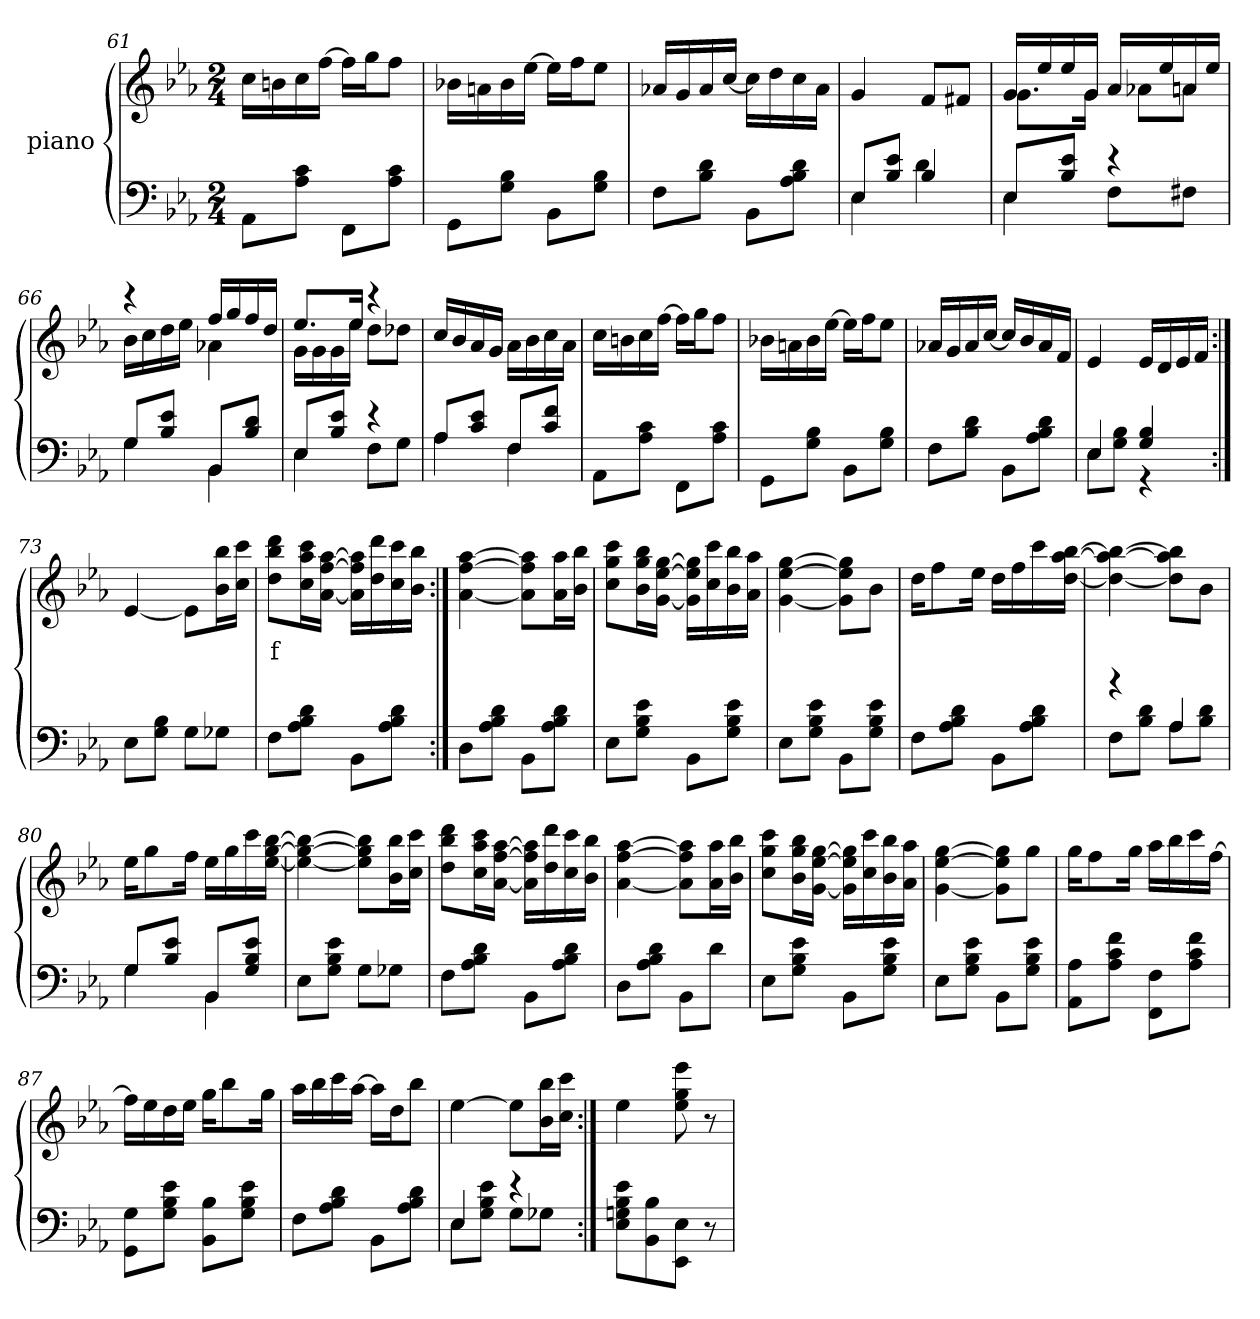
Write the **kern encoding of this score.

**kern	**kern	**text
*part2	*part1	*part1
*staff2	*staff1	*staff1
*I"piano	*I"piano	*
*clefF4	*clefG2	*
*k[b-e-a-]	*k[b-e-a-]	*
*M2/4	*M2/4	*
=61	=61	=61
8AA-L	16ccLL	.
.	16bn	.
8c 8A-J	16cc	.
.	[16ffJJ	.
8FFL	16ffLL]	.
.	16ggJ	.
8c 8A-J	8ffJ	.
=62	=62	=62
8GGL	16b-XLL	.
.	16an	.
8B- 8GJ	16b-	.
.	[16ee-JJ	.
8BB-L	16ee-LL]	.
.	16ffJ	.
8B- 8GJ	8ee-J	.
=63	=63	=63
8FL	16a-XLL	.
.	16g	.
8d 8B-J	16a-	.
.	[16ccJJ	.
8BB-L	16ccLL]	.
.	16dd	.
8d 8B- 8A-J	16cc	.
.	16a-JJ	.
=64	=64	=64
*^	*	*
8E-L	4E-	4g	.
8e- 8B-J	.	.	.
4B-	4d	8fL	.
.	.	8f#XJ	.
=65	=65	=65	=65
*	*	*^	*
8E-L	4E-	16gLL	8.gL	.
.	.	16ee-	.	.
8e- 8B-J	.	16ee-	.	.
.	.	16gJJ	16gJk	.
4r	8FL	16a-LL	8a-XL	.
.	.	16ee-	.	.
.	8F#XJ	16an	8anJ	.
.	.	16ee-JJ	.	.
=66	=66	=66	=66	=66
8GL	4G	4r	16b-LL	.
.	.	.	16cc	.
8e- 8B-J	.	.	16dd	.
.	.	.	16ee-JJ	.
8BB-L	4BB-	16ffLL	4a-X	.
.	.	16gg	.	.
8d 8B-J	.	16ff	.	.
.	.	16ddJJ	.	.
=67	=67	=67	=67	=67
8E-L	4E-	8.ee-L	16gLL	.
.	.	.	16g	.
8e- 8B-J	.	.	16g	.
.	.	16ee-Jk	16ee-JJ	.
4r	8FL	4r	8ddL	.
.	8GJ	.	8dd-XJ	.
*	*	*v	*v	*
=68	=68	=68	=68
8A-L	4A-	16ccLL	.
.	.	16b-	.
8e- 8cJ	.	16a-	.
.	.	16gJJ	.
8FL	4F	16a-LL	.
.	.	16b-	.
8f 8cJ	.	16cc	.
.	.	16a-JJ	.
*v	*v	*	*
=69	=69	=69
8AA-L	16ccLL	.
.	16bn	.
8c 8A-J	16cc	.
.	[16ffJJ	.
8FFL	16ffLL]	.
.	16ggJ	.
8c 8A-J	8ffJ	.
=70	=70	=70
8GGL	16b-XLL	.
.	16an	.
8B- 8GJ	16b-	.
.	[16ee-JJ	.
8BB-L	16ee-LL]	.
.	16ffJ	.
8B- 8GJ	8ee-J	.
=71	=71	=71
8FL	16a-XLL	.
.	16g	.
8d 8B-J	16a-	.
.	[16ccJJ	.
8BB-L	16ccLL]	.
.	16b-	.
8d 8B- 8A-J	16a-	.
.	16fJJ	.
=72	=72	=72
*^	*	*
4E-	8E-L	4e-	.
.	8B- 8GJ	.	.
4B- 4G	4r	16e-LL	.
.	.	16d	.
.	.	16e-	.
.	.	16fJJ	.
*v	*v	*	*
=73:|!	=73:|!	=73:|!
8E-L	[4e-	.
8B- 8GJ	.	.
8GL	8e-L]	.
8G-XJ	16bb- 16b-L	.
.	16ccc 16ccJJ	.
=74	=74	=74
8FL	8ddd 8bb- 8ddL	f
8d 8B- 8A-J	16ccc 16aa- 16ccL	.
.	[16aa- [16ff [16a-JJ	.
8BB-L	16aa-] 16ff] 16a-]LL	.
.	16ddd 16dd	.
8d 8B- 8A-J	16ccc 16cc	.
.	16bb- 16b-JJ	.
=75:|!	=75:|!	=75:|!
8DL	[4aa- [4ff [4a-	.
8d 8B- 8A-J	.	.
8BB-L	8aa-] 8ff] 8a-]L	.
8d 8B- 8A-J	16aa- 16a-L	.
.	16bb- 16b-JJ	.
=76	=76	=76
8E-L	8ccc 8gg 8ccL	.
8e- 8B- 8GJ	16bb- 16gg 16b-L	.
.	[16gg [16ee- [16gJJ	.
8BB-L	16gg] 16ee-] 16g]LL	.
.	16ccc 16cc	.
8e- 8B- 8GJ	16bb- 16b-	.
.	16aa- 16a-JJ	.
=77	=77	=77
8E-L	[4gg [4ee- [4g	.
8e- 8B- 8GJ	.	.
8BB-L	8gg] 8ee-] 8g]L	.
8e- 8B- 8GJ	8b-J	.
=78	=78	=78
8FL	16ddKL	.
.	8ff	.
8d 8B- 8A-J	.	.
.	16ee-Jk	.
8BB-L	16ddLL	.
.	16ff	.
8d 8B- 8A-J	16ccc	.
.	[16bb- [16aa- [16ddJJ	.
=79	=79	=79
*^	*	*
4r	8FL	4bb-_ 4aa-_ 4dd_	.
.	8d 8B-J	.	.
4A-	8A-L	8bb-] 8aa-] 8dd]L	.
.	8d 8B-J	8b-J	.
=80	=80	=80	=80
8GL	4G	16ee-KL	.
.	.	8gg	.
8e- 8B-J	.	.	.
.	.	16ffJk	.
8BB-L	4BB-	16ee-LL	.
.	.	16gg	.
8e- 8B- 8GJ	.	16ccc	.
.	.	[16bb- [16gg [16ee-JJ	.
*v	*v	*	*
=81	=81	=81
8E-L	4bb-_ 4gg_ 4ee-_	.
8e- 8B- 8GJ	.	.
8GL	8bb-] 8gg] 8ee-]L	.
8G-XJ	16bb- 16b-L	.
.	16ccc 16ccJJ	.
=82	=82	=82
8FL	8ddd 8bb- 8ddL	.
8d 8B- 8A-J	16ccc 16aa- 16ccL	.
.	[16aa- [16ff [16a-JJ	.
8BB-L	16aa-] 16ff] 16a-]LL	.
.	16ddd 16dd	.
8d 8B- 8A-J	16ccc 16cc	.
.	16bb- 16b-JJ	.
=83	=83	=83
8DL	[4aa- [4ff [4a-	.
8d 8B- 8A-J	.	.
8BB-L	8aa-] 8ff] 8a-]L	.
8dJ	16aa- 16a-L	.
.	16bb- 16b-JJ	.
=84	=84	=84
8E-L	8ccc 8gg 8ccL	.
8e- 8B- 8GJ	16bb- 16gg 16b-L	.
.	[16gg [16ee- [16gJJ	.
8BB-L	16gg] 16ee-] 16g]LL	.
.	16ccc 16cc	.
8e- 8B- 8GJ	16bb- 16b-	.
.	16aa- 16a-JJ	.
=85	=85	=85
8E-L	[4gg [4ee- [4g	.
8e- 8B- 8GJ	.	.
8BB-L	8gg] 8ee-] 8g]L	.
8e- 8B- 8GJ	8ggJ	.
=86	=86	=86
8A- 8AA-L	16ggKL	.
.	8ff	.
8f 8c 8A-J	.	.
.	16ggJk	.
8F 8FFL	16aa-LL	.
.	16bb-	.
8f 8c 8A-J	16ccc	.
.	[16ffJJ	.
=87	=87	=87
8G 8GGL	16ffLL]	.
.	16ee-	.
8e- 8B- 8GJ	16dd	.
.	16ee-JJ	.
8B- 8BB-L	16ggKL	.
.	8bb-	.
8e- 8B- 8GJ	.	.
.	16ggJk	.
=88	=88	=88
8FL	16aa-LL	.
.	16bb-	.
8d 8B- 8A-J	16ccc	.
.	[16aa-JJ	.
8BB-L	16aa-LL]	.
.	16ddJ	.
8d 8B- 8A-J	8bb-J	.
=89	=89	=89
*^	*	*
4E-	8E-L	[4ee-	.
.	8e- 8B- 8GJ	.	.
4r	8GL	8ee-L]	.
.	8G-XJ	16bb- 16b-L	.
.	.	16ccc 16ccJJ	.
*v	*v	*	*
=90:|!	=90:|!	=90:|!
8e- 8B- 8Gn 8E-L	4ee-	.
8B- 8BB-	.	.
8E- 8EE-J	8eee- 8gg 8ee-	.
8r	8r	.
=	=	=
*-	*-	*-
